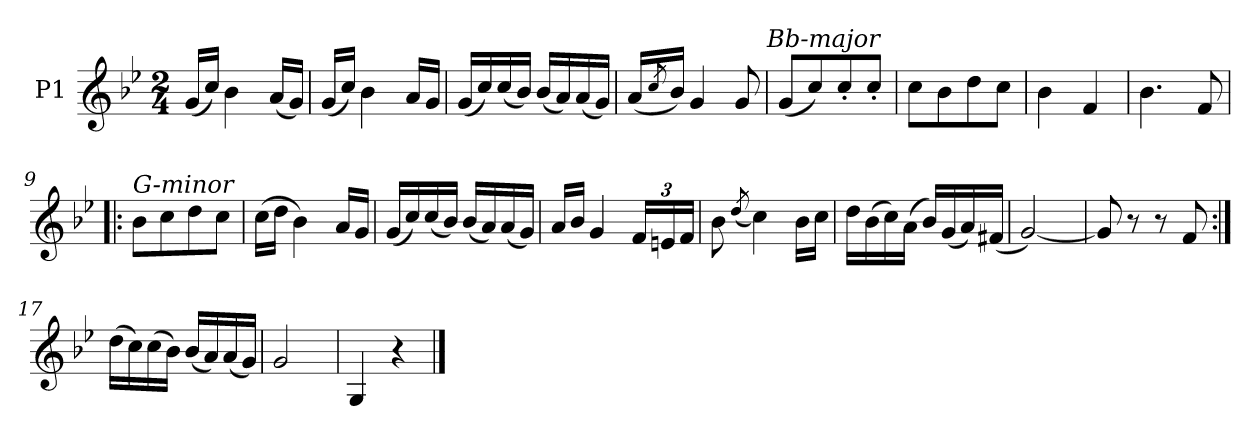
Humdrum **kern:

**kern
*part1
*staff1
*I"P1
*clefG2
*k[b-e-]
*g:
*M2/4
=1
(16gLL
16ccJJ)
4b-
(16aLL
16gJJ)
=2
(16gLL
16ccJJ)
4b-
16aLL
16gJJ
=3
(16gLL
16cc)
(16cc
16b-JJ)
(16b-LL
16a)
(16a
16gJJ)
=4
(16aLL
8qcc/
16b-JJ)
4g
8g
!LO:TX:a:i:t=Bb-major
=5
(8gL
8cc)
8cc'
8cc'J
=6
8ccL
8b-
8dd
8ccJ
=7
4b-
4f
=8
4.b-
8f
=9!|:
!LO:TX:a:i:t=G-minor
8b-L
8cc
8dd
8ccJ
=10
(16ccLL
16ddJJ
4b-)
16aLL
16gJJ
=11
(16gLL
16cc)
(16cc
16b-JJ)
(16b-LL
16a)
(16a
16gJJ)
=12
16aLL
16b-JJ
4g
24fLL
24en
24fJJ
=13
8b-
(8qdd/
4cc)
16b-LL
16ccJJ
=14
16ddLL
(16b-
16cc)
(16aJJ
16b-LL)
(16g
16a)
(16f#XJJ
=15
[2g)
=16
8g]
8r
8r
8f
=17:|!
(16ddLL
16cc)
(16cc
16b-JJ)
(16b-LL
16a)
(16a
16gJJ)
=18
2g
=19
4G
4r
==
*-
